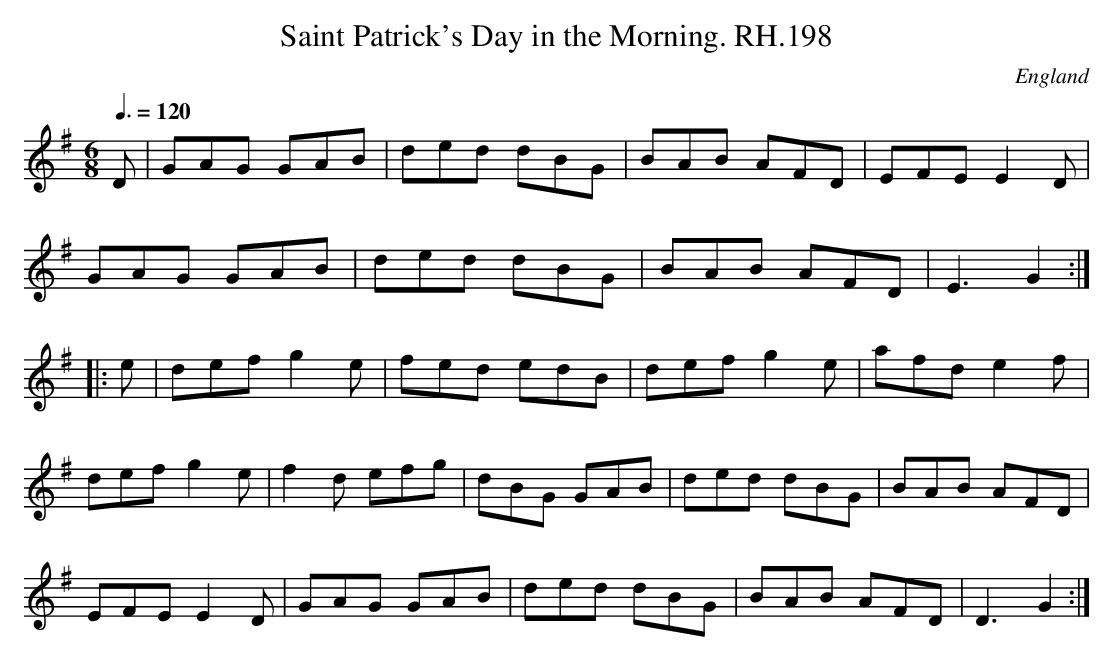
X:1
T:Saint Patrick's Day in the Morning. RH.198
O:England
M:6/8
L:1/8
Q:3/8=120
K:G major
D|GAG GAB|ded dBG|BAB AFD|EFE E2D|!
GAG GAB|ded dBG|BAB AFD|E3 G2:|!
|:e|def g2e|fed edB|def g2e|afd e2f|!
def g2e|f2d efg|dBG GAB|ded dBG|\
BAB AFD|!
EFE E2D|GAG GAB|ded dBG|\
BAB AFD|D3G2:|
